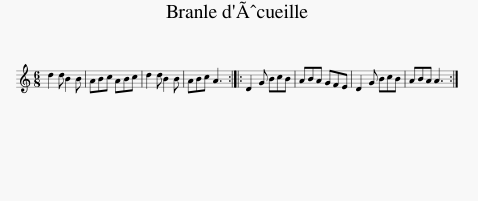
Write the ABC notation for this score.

X:1
L:1/8
M:6/8
I:linebreak $
K:C
V:1 treble
V:1
 d2 d B2 B | ABc ABc | d2 d B2 B | ABc A3 :: D2 G BcB | %5
 ABA GFE | D2 G BcB | ABA A3 :| %8
